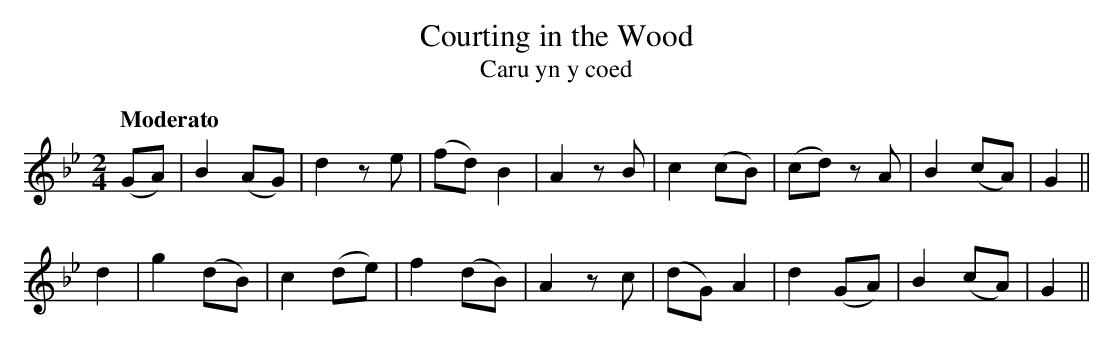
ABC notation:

X:1
T:Courting in the Wood
T:Caru yn y coed
M:2/4
L:1/8
Q:"Moderato"
K:Gmin
(GA)|B2 (AG)|d2 ze|(fd) B2|A2 zB|c2 (cB)|(cd) zA|B2 (cA)|G2||
d2|g2 (dB) |c2 (de)|f2 (dB)|A2 zc|(dG) A2|d2 (GA)|B2 (cA)|G2||
